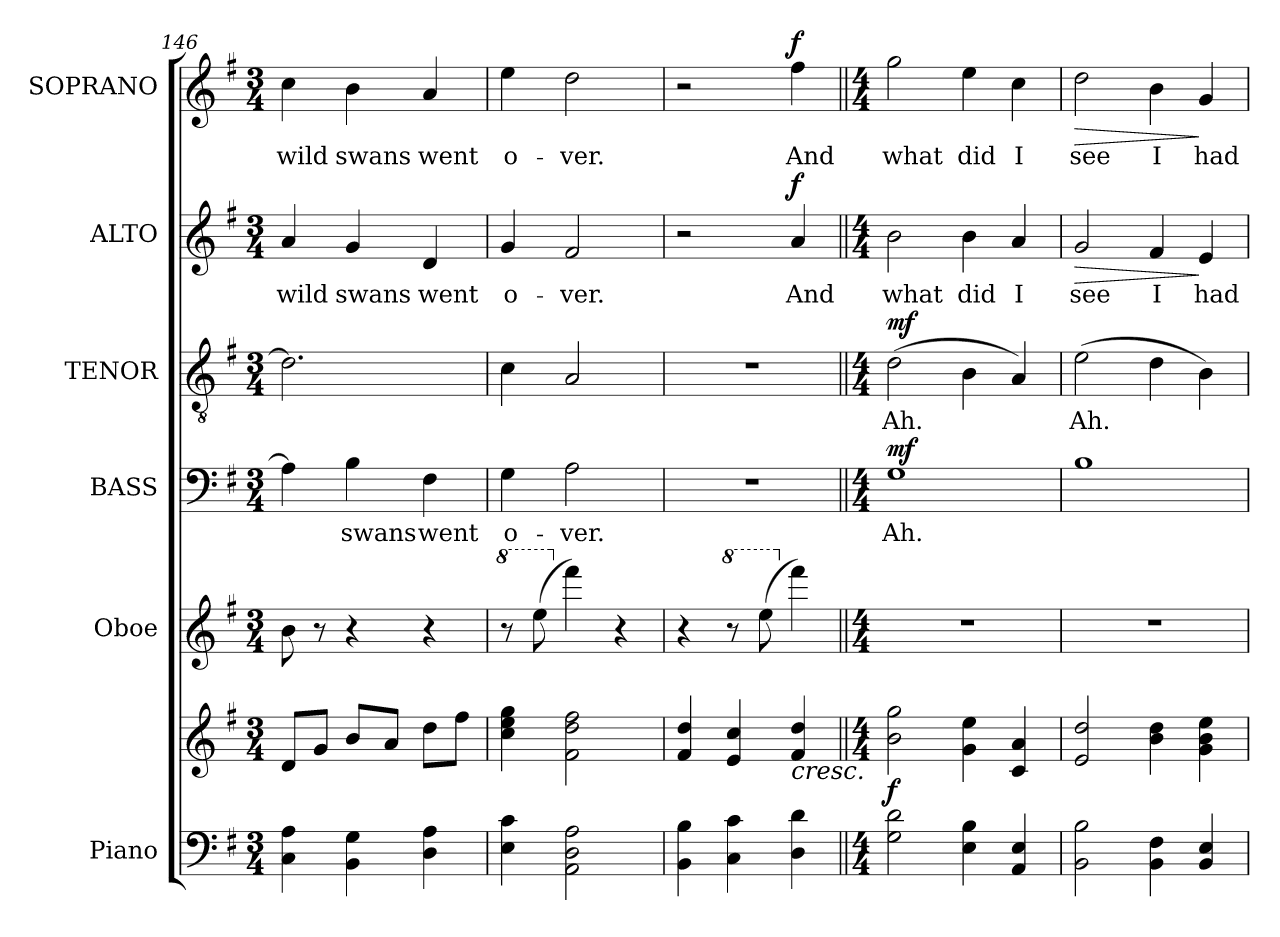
**kern	**kern	**dynam	**kern	**kern	**text	**dynam	**kern	**text	**dynam	**kern	**text	**dynam	**kern	**text	**dynam
*part6	*part6	*part6	*part5	*part4	*part4	*part4	*part3	*part3	*part3	*part2	*part2	*part2	*part1	*part1	*part1
*staff7	*staff6	*staff6/7	*staff5	*staff4	*staff4	*staff4	*staff3	*staff3	*staff3	*staff2	*staff2	*staff2	*staff1	*staff1	*staff1
*I"Piano	*	*	*I"Oboe	*I"BASS	*	*	*I"TENOR	*	*	*I"ALTO	*	*	*I"SOPRANO	*	*
*I'Pno.	*	*	*I'Ob.	*I'B.	*	*	*I'T.	*	*	*I'A.	*	*	*I'S.	*	*
*clefF4	*clefG2	*	*clefG2	*clefF4	*	*	*clefGv2	*	*	*clefG2	*	*	*clefG2	*	*
*	*	*	*	*	*	*	*ITrd7c12	*	*	*	*	*	*	*	*
*k[f#]	*k[f#]	*	*k[f#]	*k[f#]	*	*	*k[f#]	*	*	*k[f#]	*	*	*k[f#]	*	*
*G:	*G:	*	*G:	*G:	*	*	*G:	*	*	*G:	*	*	*G:	*	*
*M3/4	*M3/4	*	*M3/4	*M3/4	*	*	*M3/4	*	*	*M3/4	*	*	*M3/4	*	*
=146	=146	=146	=146	=146	=146	=146	=146	=146	=146	=146	=146	=146	=146	=146	=146
!	!	!	!	!	!	!	!	!	!	!	!LO:LY:b:color=#000000	!	!	!	!
!	!	!	!	!	!	!	!	!	!	!	!	!	!	!LO:LY:b:color=#000000	!
4Ci\ 4Ai	8di/L	.	8bi\	4Ai\]	.	.	2.Di\]	.	.	4ai/	wild	.	4cci\	wild	.
.	8gi/J	.	8r	.	.	.	.	.	.	.	.	.	.	.	.
!	!	!	!	!	!LO:LY:b:color=#000000	!	!	!	!	!	!	!	!	!	!
!	!	!	!	!	!	!	!	!	!	!	!LO:LY:b:color=#000000	!	!	!	!
!	!	!	!	!	!	!	!	!	!	!	!	!	!	!LO:LY:b:color=#000000	!
4BBi\ 4Gi	8bi/L	.	4r	4Bi\	swans	.	.	.	.	4gi/	swans	.	4bi\	swans	.
.	8ai/J	.	.	.	.	.	.	.	.	.	.	.	.	.	.
!	!	!	!	!	!LO:LY:b:color=#000000	!	!	!	!	!	!	!	!	!	!
!	!	!	!	!	!	!	!	!	!	!	!LO:LY:b:color=#000000	!	!	!	!
!	!	!	!	!	!	!	!	!	!	!	!	!	!	!LO:LY:b:color=#000000	!
4Di\ 4Ai	8ddi\L	.	4r	4F#i\	went	.	.	.	.	4di/	went	.	4ai/	went	.
.	8ff#i\J	.	.	.	.	.	.	.	.	.	.	.	.	.	.
=147	=147	=147	=147	=147	=147	=147	=147	=147	=147	=147	=147	=147	=147	=147	=147
*	*	*	*8va	*	*	*	*	*	*	*	*	*	*	*	*
!	!	!	!	!	!LO:LY:b:color=#000000	!	!	!	!	!	!	!	!	!	!
!	!	!	!	!	!	!	!	!	!	!	!LO:LY:b:color=#000000	!	!	!	!
!	!	!	!	!	!	!	!	!	!	!	!	!	!	!LO:LY:b:color=#000000	!
4Ei\ 4ci	4cci\ 4eei 4ggi	.	8r	4Gi\	o-	.	4Ci\	.	.	4gi/	o-	.	4eei\	o-	.
.	.	.	(8eeei\	.	.	.	.	.	.	.	.	.	.	.	.
*	*	*	*X8va	*	*	*	*	*	*	*	*	*	*	*	*
!	!	!	!	!	!LO:LY:b:color=#000000	!	!	!	!	!	!	!	!	!	!
!	!	!	!	!	!	!	!	!	!	!	!LO:LY:b:color=#000000	!	!	!	!
!	!	!	!	!	!	!	!	!	!	!	!	!	!	!LO:LY:b:color=#000000	!
2AAi\ 2Di 2Ai	2f#i\ 2ddi 2ff#i	.	4fff#i\)	2Ai\	-ver.	.	2AAi/	.	.	2f#i/	-ver.	.	2ddi\	-ver.	.
.	.	.	4r	.	.	.	.	.	.	.	.	.	.	.	.
=148	=148	=148	=148	=148	=148	=148	=148	=148	=148	=148	=148	=148	=148	=148	=148
!	!	!	!	!LO:N:vis=1	!	!	!LO:N:vis=1	!	!	!	!	!	!	!	!
4BBi\ 4Bi	4f#i/ 4ddi	.	4r	2.r	.	.	2.r	.	.	2r	.	.	2r	.	.
*	*	*	*8va	*	*	*	*	*	*	*	*	*	*	*	*
4Ci\ 4ci	4ei/ 4cci	[	8r	.	.	.	.	.	.	.	.	.	.	.	.
.	.	.	(8eeei\	.	.	.	.	.	.	.	.	.	.	.	.
!	!	!LO:HP:b	!	!	!	!	!	!	!	!	!	!	!	!	!
*	*	*	*X8va	*	*	*	*	*	*	*	*	*	*	*	*
!	!	!	!	!	!	!	!	!	!	!	!LO:LY:b:color=#000000	!	!	!	!
!	!	!	!	!	!	!	!	!	!	!	!	!	!	!LO:LY:b:color=#000000	!
4Di\ 4di	4f#i/ 4ddi	<	4fff#i\)	.	.	.	.	.	.	4ai/	And	f	4ff#i\	And	f
=149||	=149||	=149||	=149||	=149||	=149||	=149||	=149||	=149||	=149||	=149||	=149||	=149||	=149||	=149||	=149||
*M4/4	*M4/4	*	*M4/4	*M4/4	*	*	*M4/4	*	*	*M4/4	*	*	*M4/4	*	*
!	!	!	!	!	!LO:LY:b:color=#000000	!	!	!	!	!	!	!	!	!	!
!	!	!	!	!	!	!	!	!LO:LY:b:color=#000000	!	!	!	!	!	!	!
!	!	!	!	!	!	!	!	!	!	!	!LO:LY:b:color=#000000	!	!	!	!
*	*MM120	*	*	*	*	*	*	*	*	*	*	*	*MM120	*	*
!	!	!	!	!	!	!	!	!	!	!	!	!	!	!LO:LY:b:color=#000000	!
2Gi\ 2di	2bi\ 2ggi	f	1r	1Gi	Ah.	mf	(2Di\	Ah.	mf	2bi\	what	.	2ggi\	what	.
!	!	!	!	!	!	!	!	!	!	!	!LO:LY:b:color=#000000	!	!	!	!
!	!	!	!	!	!	!	!	!	!	!	!	!	!	!LO:LY:b:color=#000000	!
4Ei\ 4Bi	4gi\ 4eei	.	.	.	.	.	4BBi\	.	.	4bi\	did	.	4eei\	did	.
!	!	!	!	!	!	!	!	!	!	!	!LO:LY:b:color=#000000	!	!	!	!
!	!	!	!	!	!	!	!	!	!	!	!	!	!	!LO:LY:b:color=#000000	!
4AAi/ 4Ei	4ci/ 4ai	.	.	.	.	.	4AAi/)	.	.	4ai/	I	.	4cci\	I	.
=150	=150	=150	=150	=150	=150	=150	=150	=150	=150	=150	=150	=150	=150	=150	=150
!	!	!	!	!	!	!	!	!LO:LY:b:color=#000000	!	!	!	!	!	!	!
!	!	!	!	!	!	!	!	!	!	!	!LO:LY:b:color=#000000	!LO:HP:b	!	!	!
!	!	!	!	!	!	!	!	!	!	!	!	!	!	!LO:LY:b:color=#000000	!LO:HP:b
2BBi\ 2Bi	2ei/ 2ddi	.	1r	1Bi	.	.	(2Ei\	Ah.	.	2gi/	see	>	2ddi\	see	>
!	!	!	!	!	!	!	!	!	!	!	!LO:LY:b:color=#000000	!	!	!	!
!	!	!	!	!	!	!	!	!	!	!	!	!	!	!LO:LY:b:color=#000000	!
4BBi\ 4F#i	4bi\ 4ddi	.	.	.	.	.	4Di\	.	.	4f#i/	I	.	4bi\	I	.
!	!	!	!	!	!	!	!	!	!	!	!LO:LY:b:color=#000000	!	!	!	!
!	!	!	!	!	!	!	!	!	!	!	!	!	!	!LO:LY:b:color=#000000	!
4BBi/ 4Ei	4gi\ 4bi 4eei	.	.	.	.	.	4BBi\)	.	.	4ei/	had	]	4gi/	had	]
=	=	=	=	=	=	=	=	=	=	=	=	=	=	=	=
*-	*-	*-	*-	*-	*-	*-	*-	*-	*-	*-	*-	*-	*-	*-	*-
